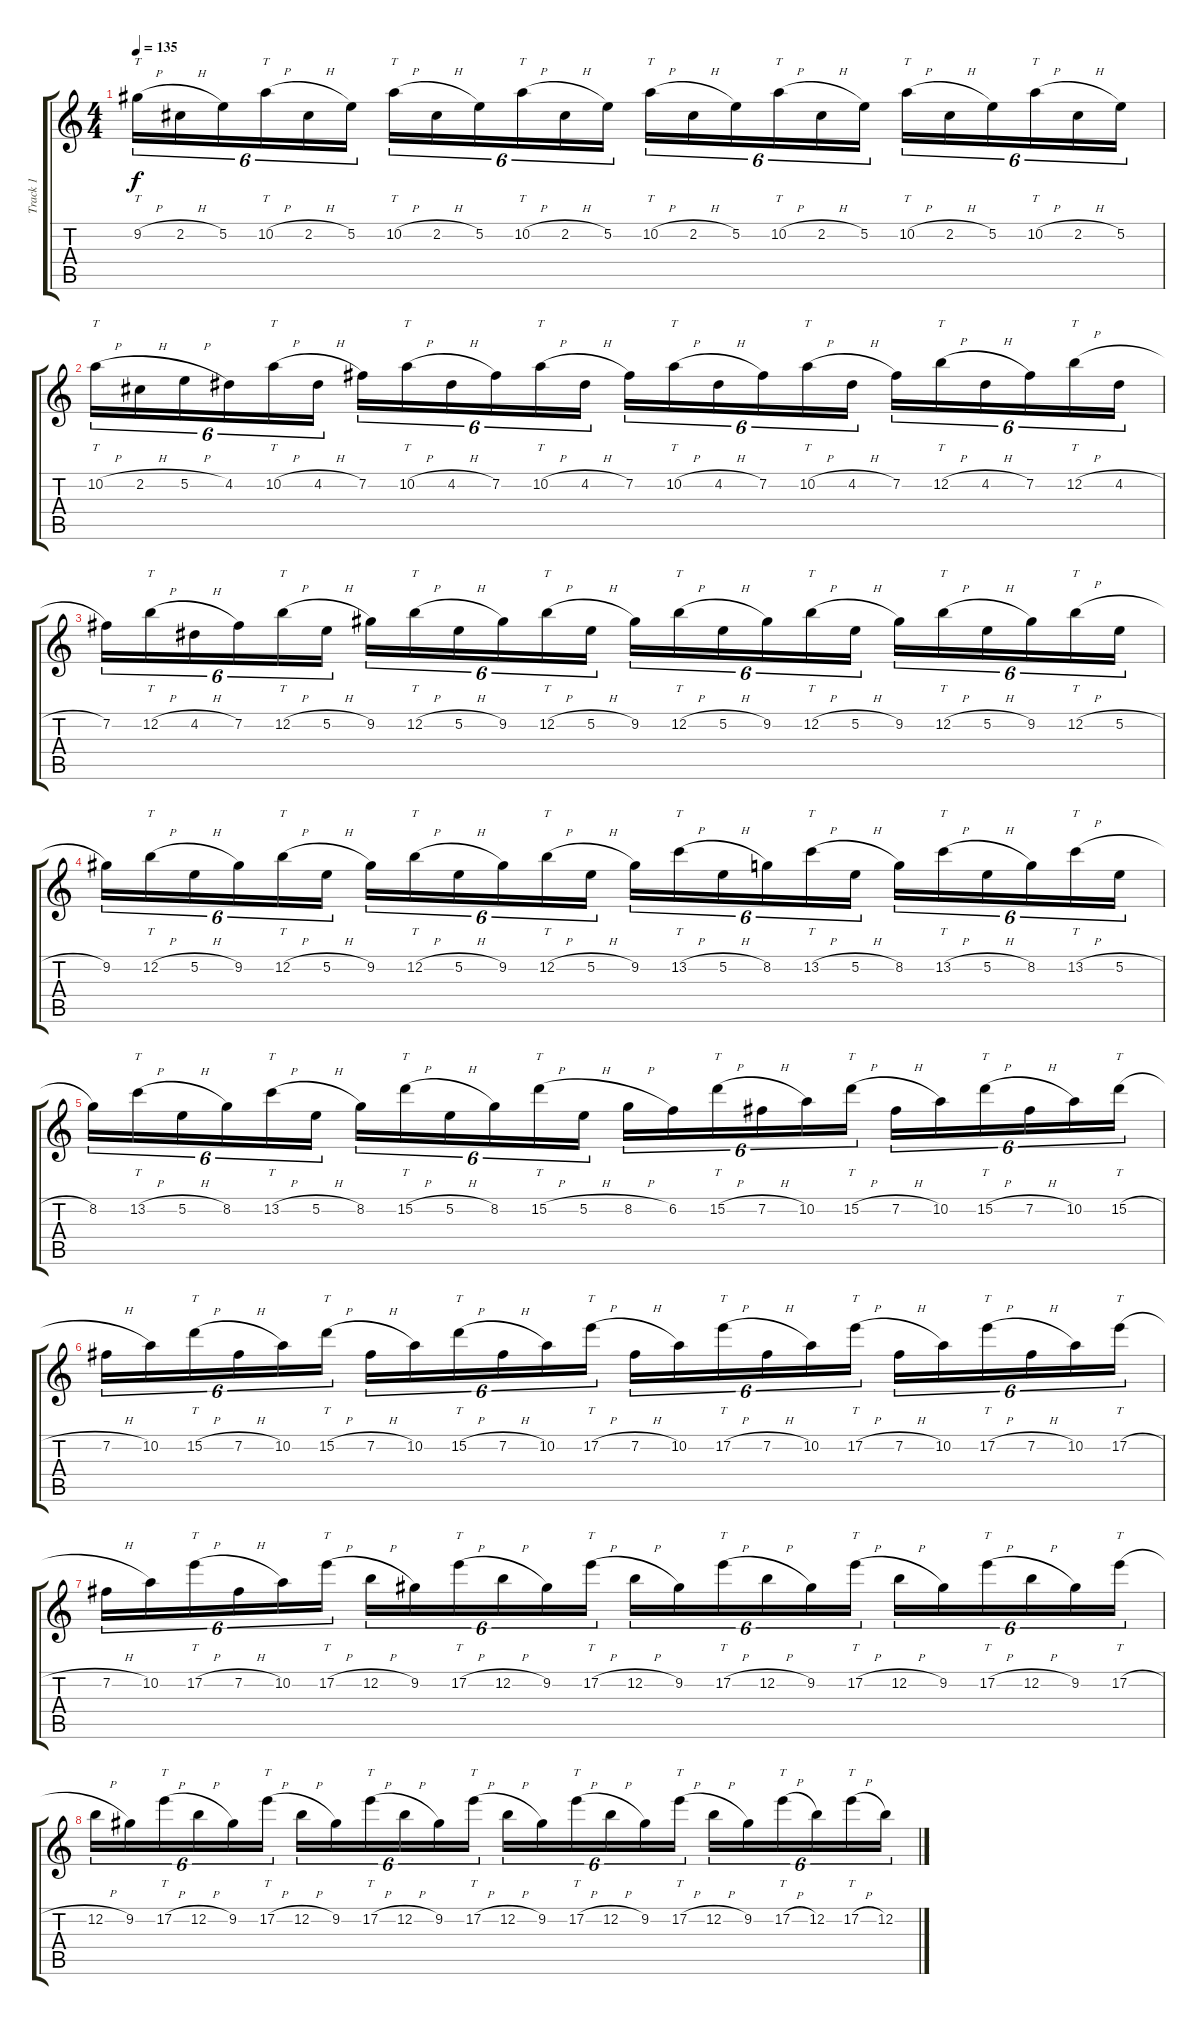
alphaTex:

\track ("Track 1" "Track 1") {instrument distortionguitar}
\staff {score tabs}
\tuning (E4 B3 G3 D3 A2 E2) {hide}
\ts (4 4)
\tempo 135
\clef g2
\ks c
9.2{h}.16{tt tu (6 4) dy f} 2.2{h}.16{tu (6 4)} 5.2.16{tu (6 4)} 10.2{h}.16{tt tu (6 4)} 2.2{h}.16{tu (6 4)} 5.2.16{tu (6 4)} 10.2{h}.16{tt tu (6 4)} 2.2{h}.16{tu (6 4)} 5.2.16{tu (6 4)} 10.2{h}.16{tt tu (6 4)} 2.2{h}.16{tu (6 4)} 5.2.16{tu (6 4)} 10.2{h}.16{tt tu (6 4)} 2.2{h}.16{tu (6 4)} 5.2.16{tu (6 4)} 10.2{h}.16{tt tu (6 4)} 2.2{h}.16{tu (6 4)} 5.2.16{tu (6 4)} 10.2{h}.16{tt tu (6 4)} 2.2{h}.16{tu (6 4)} 5.2.16{tu (6 4)} 10.2{h}.16{tt tu (6 4)} 2.2{h}.16{tu (6 4)} 5.2.16{tu (6 4)} |
10.2{h}.16{tt tu (6 4)} 2.2{h}.16{tu (6 4)} 5.2{h}.16{tu (6 4)} 4.2.16{tu (6 4)} 10.2{h}.16{tt tu (6 4)} 4.2{h}.16{tu (6 4)} 7.2.16{tu (6 4)} 10.2{h}.16{tt tu (6 4)} 4.2{h}.16{tu (6 4)} 7.2.16{tu (6 4)} 10.2{h}.16{tt tu (6 4)} 4.2{h}.16{tu (6 4)} 7.2.16{tu (6 4)} 10.2{h}.16{tt tu (6 4)} 4.2{h}.16{tu (6 4)} 7.2.16{tu (6 4)} 10.2{h}.16{tt tu (6 4)} 4.2{h}.16{tu (6 4)} 7.2.16{tu (6 4)} 12.2{h}.16{tt tu (6 4)} 4.2{h}.16{tu (6 4)} 7.2.16{tu (6 4)} 12.2{h}.16{tt tu (6 4)} 4.2{h}.16{tu (6 4)} |
7.2.16{tu (6 4)} 12.2{h}.16{tt tu (6 4)} 4.2{h}.16{tu (6 4)} 7.2.16{tu (6 4)} 12.2{h}.16{tt tu (6 4)} 5.2{h}.16{tu (6 4)} 9.2.16{tu (6 4)} 12.2{h}.16{tt tu (6 4)} 5.2{h}.16{tu (6 4)} 9.2.16{tu (6 4)} 12.2{h}.16{tt tu (6 4)} 5.2{h}.16{tu (6 4)} 9.2.16{tu (6 4)} 12.2{h}.16{tt tu (6 4)} 5.2{h}.16{tu (6 4)} 9.2.16{tu (6 4)} 12.2{h}.16{tt tu (6 4)} 5.2{h}.16{tu (6 4)} 9.2.16{tu (6 4)} 12.2{h}.16{tt tu (6 4)} 5.2{h}.16{tu (6 4)} 9.2.16{tu (6 4)} 12.2{h}.16{tt tu (6 4)} 5.2{h}.16{tu (6 4)} |
9.2.16{tu (6 4)} 12.2{h}.16{tt tu (6 4)} 5.2{h}.16{tu (6 4)} 9.2.16{tu (6 4)} 12.2{h}.16{tt tu (6 4)} 5.2{h}.16{tu (6 4)} 9.2.16{tu (6 4)} 12.2{h}.16{tt tu (6 4)} 5.2{h}.16{tu (6 4)} 9.2.16{tu (6 4)} 12.2{h}.16{tt tu (6 4)} 5.2{h}.16{tu (6 4)} 9.2.16{tu (6 4)} 13.2{h}.16{tt tu (6 4)} 5.2{h}.16{tu (6 4)} 8.2.16{tu (6 4)} 13.2{h}.16{tt tu (6 4)} 5.2{h}.16{tu (6 4)} 8.2.16{tu (6 4)} 13.2{h}.16{tt tu (6 4)} 5.2{h}.16{tu (6 4)} 8.2.16{tu (6 4)} 13.2{h}.16{tt tu (6 4)} 5.2{h}.16{tu (6 4)} |
8.2.16{tu (6 4)} 13.2{h}.16{tt tu (6 4)} 5.2{h}.16{tu (6 4)} 8.2.16{tu (6 4)} 13.2{h}.16{tt tu (6 4)} 5.2{h}.16{tu (6 4)} 8.2.16{tu (6 4)} 15.2{h}.16{tt tu (6 4)} 5.2{h}.16{tu (6 4)} 8.2.16{tu (6 4)} 15.2{h}.16{tt tu (6 4)} 5.2{h}.16{tu (6 4)} 8.2{h}.16{tu (6 4)} 6.2.16{tu (6 4)} 15.2{h}.16{tt tu (6 4)} 7.2{h}.16{tu (6 4)} 10.2.16{tu (6 4)} 15.2{h}.16{tt tu (6 4)} 7.2{h}.16{tu (6 4)} 10.2.16{tu (6 4)} 15.2{h}.16{tt tu (6 4)} 7.2{h}.16{tu (6 4)} 10.2.16{tu (6 4)} 15.2{h}.16{tt tu (6 4)} |
7.2{h}.16{tu (6 4)} 10.2.16{tu (6 4)} 15.2{h}.16{tt tu (6 4)} 7.2{h}.16{tu (6 4)} 10.2.16{tu (6 4)} 15.2{h}.16{tt tu (6 4)} 7.2{h}.16{tu (6 4)} 10.2.16{tu (6 4)} 15.2{h}.16{tt tu (6 4)} 7.2{h}.16{tu (6 4)} 10.2.16{tu (6 4)} 17.2{h}.16{tt tu (6 4)} 7.2{h}.16{tu (6 4)} 10.2.16{tu (6 4)} 17.2{h}.16{tt tu (6 4)} 7.2{h}.16{tu (6 4)} 10.2.16{tu (6 4)} 17.2{h}.16{tt tu (6 4)} 7.2{h}.16{tu (6 4)} 10.2.16{tu (6 4)} 17.2{h}.16{tt tu (6 4)} 7.2{h}.16{tu (6 4)} 10.2.16{tu (6 4)} 17.2{h}.16{tt tu (6 4)} |
7.2{h}.16{tu (6 4)} 10.2.16{tu (6 4)} 17.2{h}.16{tt tu (6 4)} 7.2{h}.16{tu (6 4)} 10.2.16{tu (6 4)} 17.2{h}.16{tt tu (6 4)} 12.2{h}.16{tu (6 4)} 9.2.16{tu (6 4)} 17.2{h}.16{tt tu (6 4)} 12.2{h}.16{tu (6 4)} 9.2.16{tu (6 4)} 17.2{h}.16{tt tu (6 4)} 12.2{h}.16{tu (6 4)} 9.2.16{tu (6 4)} 17.2{h}.16{tt tu (6 4)} 12.2{h}.16{tu (6 4)} 9.2.16{tu (6 4)} 17.2{h}.16{tt tu (6 4)} 12.2{h}.16{tu (6 4)} 9.2.16{tu (6 4)} 17.2{h}.16{tt tu (6 4)} 12.2{h}.16{tu (6 4)} 9.2.16{tu (6 4)} 17.2{h}.16{tt tu (6 4)} |
12.2{h}.16{tu (6 4)} 9.2.16{tu (6 4)} 17.2{h}.16{tt tu (6 4)} 12.2{h}.16{tu (6 4)} 9.2.16{tu (6 4)} 17.2{h}.16{tt tu (6 4)} 12.2{h}.16{tu (6 4)} 9.2.16{tu (6 4)} 17.2{h}.16{tt tu (6 4)} 12.2{h}.16{tu (6 4)} 9.2.16{tu (6 4)} 17.2{h}.16{tt tu (6 4)} 12.2{h}.16{tu (6 4)} 9.2.16{tu (6 4)} 17.2{h}.16{tt tu (6 4)} 12.2{h}.16{tu (6 4)} 9.2.16{tu (6 4)} 17.2{h}.16{tt tu (6 4)} 12.2{h}.16{tu (6 4)} 9.2.16{tu (6 4)} 17.2{h}.16{tt tu (6 4)} 12.2.16{tu (6 4)} 17.2{h}.16{tt tu (6 4)} 12.2{h}.16{tu (6 4)}
